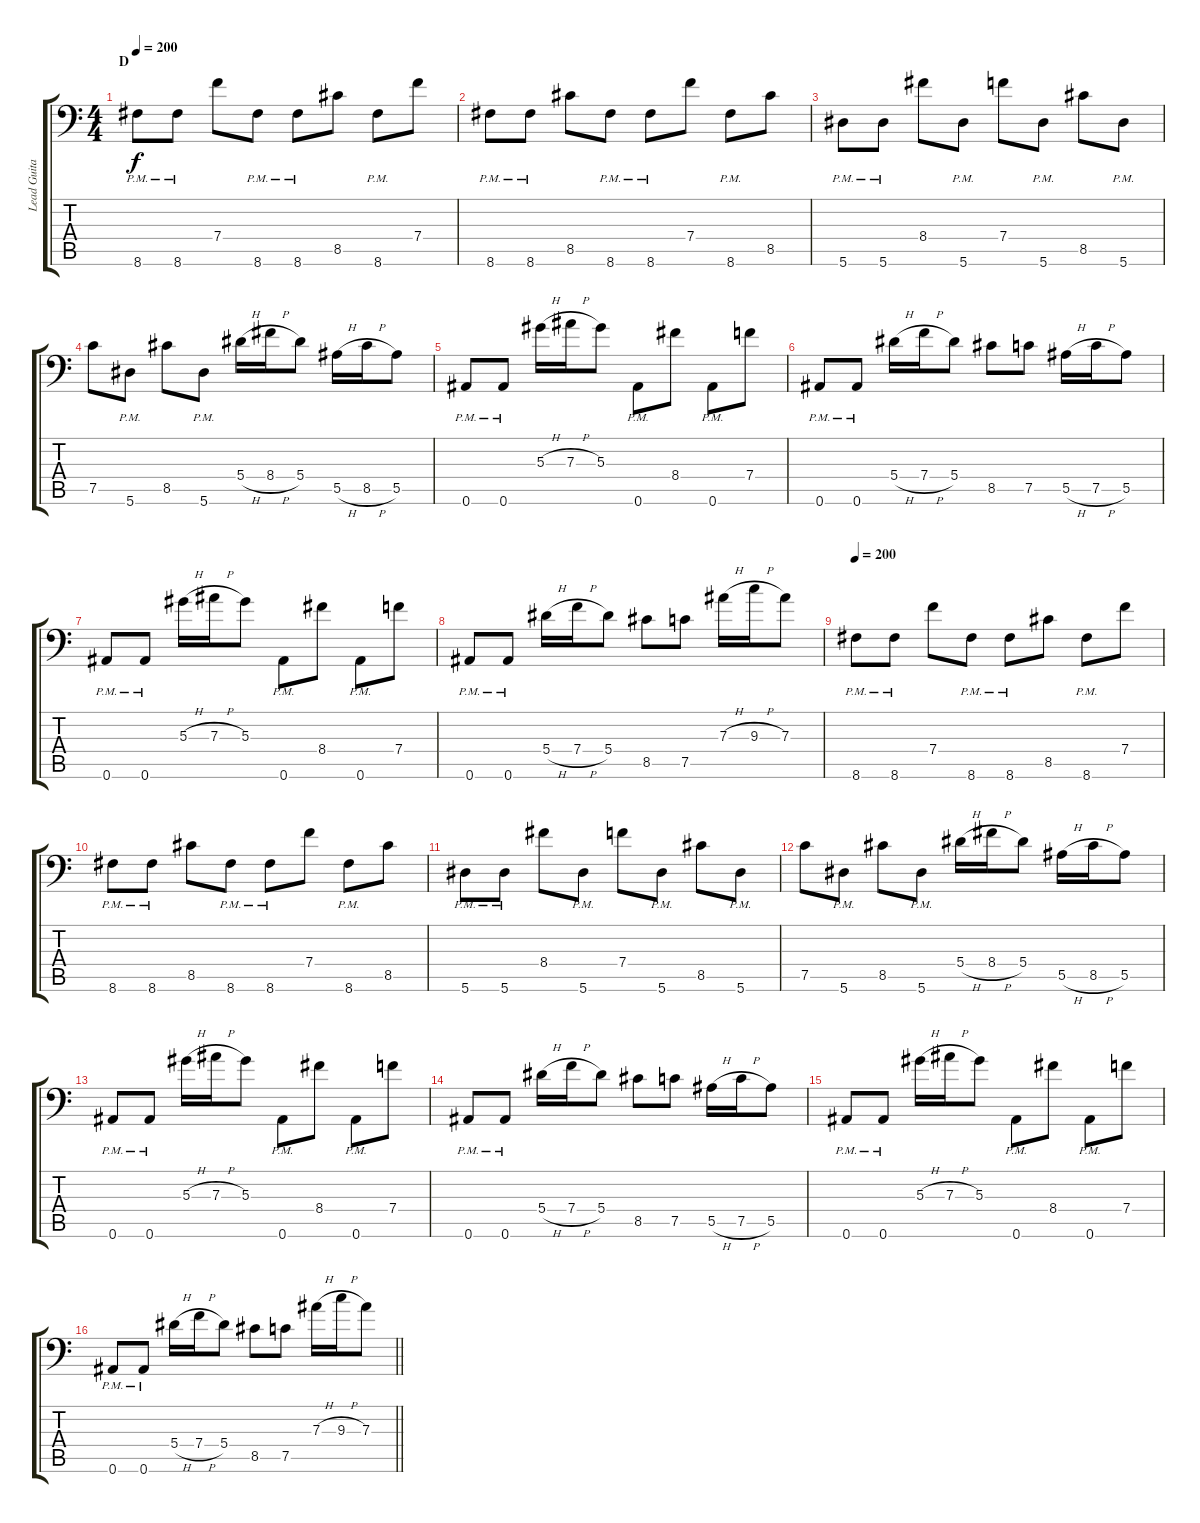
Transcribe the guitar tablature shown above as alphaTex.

\track ("Lead Guitar: Michael Bujaki" "Lead Guita") {instrument overdrivenguitar}
\staff {score tabs}
\tuning (C4 G3 Eb3 Bb2 F2 Bb1) {hide}
\ts (4 4)
\section ("" "D")
\tempo 200
\clef f4
\ks c
8.6{pm}.8{dy f} 8.6{pm}.8 7.4.8 8.6{pm}.8 8.6{pm}.8 8.5.8 8.6{pm}.8 7.4.8 |
8.6{pm}.8 8.6{pm}.8 8.5.8 8.6{pm}.8 8.6{pm}.8 7.4.8 8.6{pm}.8 8.5.8 |
5.6{pm}.8 5.6{pm}.8 8.4.8 5.6{pm}.8 7.4.8 5.6{pm}.8 8.5.8 5.6{pm}.8 |
7.5.8 5.6{pm}.8 8.5.8 5.6{pm}.8 5.4{h}.16 8.4{h}.16 5.4.8 5.5{h}.16 8.5{h}.16 5.5.8 |
0.6{pm}.8 0.6{pm}.8 5.3{h}.16 7.3{h}.16 5.3.8 0.6{pm}.8 8.4.8 0.6{pm}.8 7.4.8 |
0.6{pm}.8 0.6{pm}.8 5.4{h}.16 7.4{h}.16 5.4.8 8.5.8 7.5.8 5.5{h}.16 7.5{h}.16 5.5.8 |
0.6{pm}.8 0.6{pm}.8 5.3{h}.16 7.3{h}.16 5.3.8 0.6{pm}.8 8.4.8 0.6{pm}.8 7.4.8 |
0.6{pm}.8 0.6{pm}.8 5.4{h}.16 7.4{h}.16 5.4.8 8.5.8 7.5.8 7.3{h}.16 9.3{h}.16 7.3.8 |
\tempo 200
8.6{pm}.8 8.6{pm}.8 7.4.8 8.6{pm}.8 8.6{pm}.8 8.5.8 8.6{pm}.8 7.4.8 |
8.6{pm}.8 8.6{pm}.8 8.5.8 8.6{pm}.8 8.6{pm}.8 7.4.8 8.6{pm}.8 8.5.8 |
5.6{pm}.8 5.6{pm}.8 8.4.8 5.6{pm}.8 7.4.8 5.6{pm}.8 8.5.8 5.6{pm}.8 |
7.5.8 5.6{pm}.8 8.5.8 5.6{pm}.8 5.4{h}.16 8.4{h}.16 5.4.8 5.5{h}.16 8.5{h}.16 5.5.8 |
0.6{pm}.8 0.6{pm}.8 5.3{h}.16 7.3{h}.16 5.3.8 0.6{pm}.8 8.4.8 0.6{pm}.8 7.4.8 |
0.6{pm}.8 0.6{pm}.8 5.4{h}.16 7.4{h}.16 5.4.8 8.5.8 7.5.8 5.5{h}.16 7.5{h}.16 5.5.8 |
0.6{pm}.8 0.6{pm}.8 5.3{h}.16 7.3{h}.16 5.3.8 0.6{pm}.8 8.4.8 0.6{pm}.8 7.4.8 |
\barLineRight lightlight
0.6{pm}.8 0.6{pm}.8 5.4{h}.16 7.4{h}.16 5.4.8 8.5.8 7.5.8 7.3{h}.16 9.3{h}.16 7.3.8
